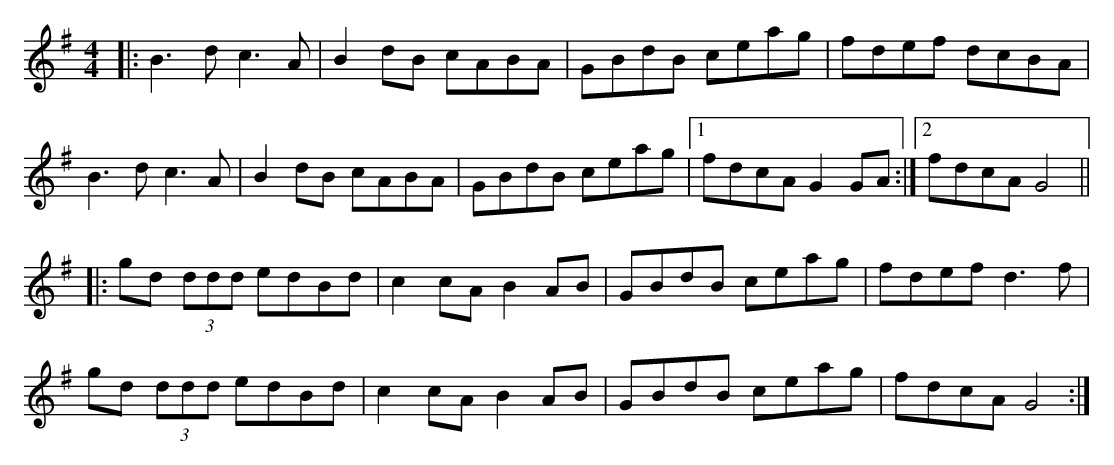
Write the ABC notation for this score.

X:1
M:4/4
K:G
|:B3 d c3 A|B2 dB cABA|GBdB ceag|fdef dcBA|
B3 d c3 A|B2 dB cABA|GBdB ceag|1 fdcA G2 GA:|2 fdcA G4||
|:gd (3ddd edBd|c2 cA B2 AB|GBdB ceag|fdef d3 f|
gd (3ddd edBd|c2 cA B2 AB|GBdB ceag|fdcA G4:|
